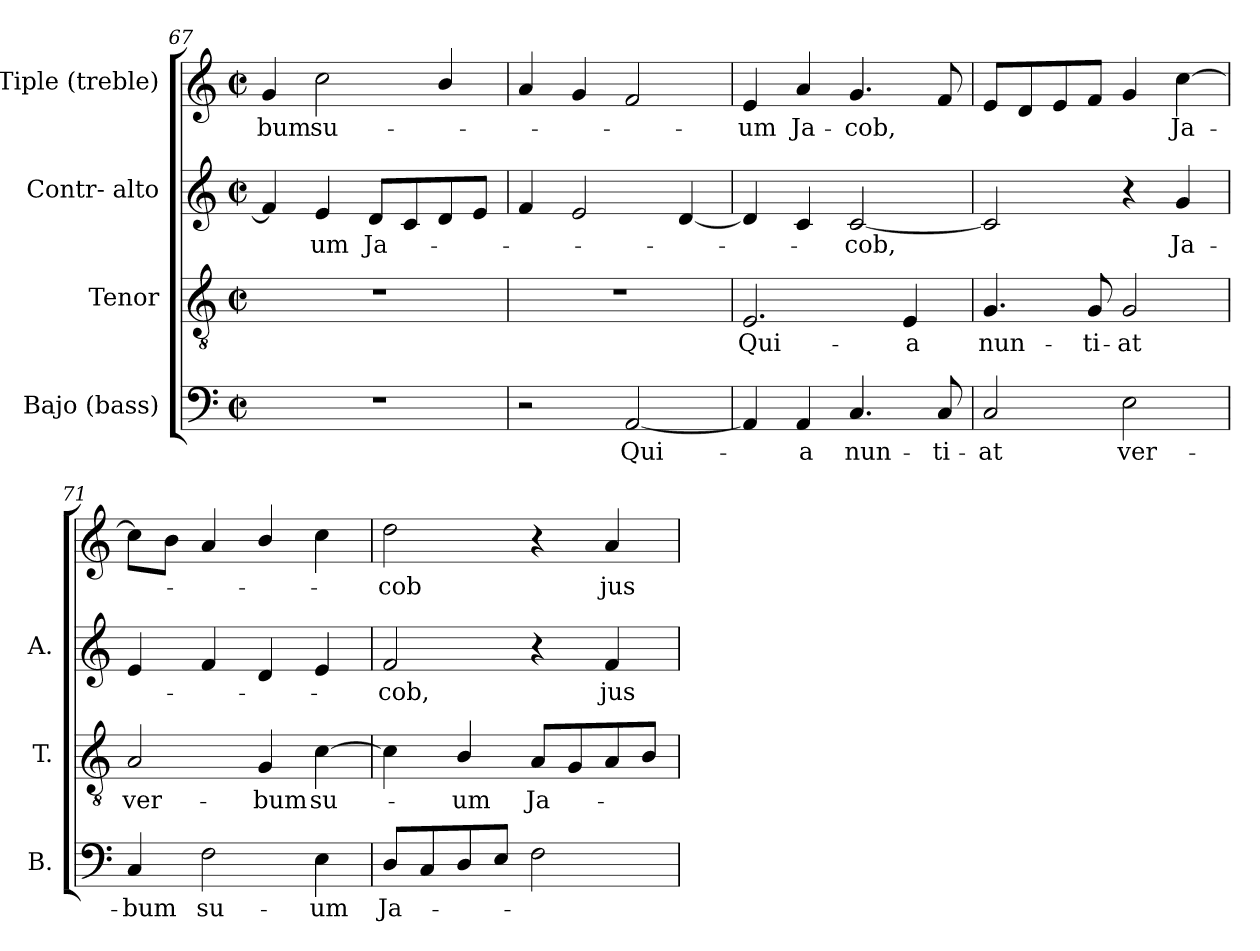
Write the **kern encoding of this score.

**kern	**text	**kern	**text	**kern	**text	**kern	**text
*part4	*part4	*part3	*part3	*part2	*part2	*part1	*part1
*staff4	*staff4	*staff3	*staff3	*staff2	*staff2	*staff1	*staff1
*I"Bajo (bass)	*	*I"Tenor	*	*I"Contr- alto	*	*I"Tiple (treble)	*
*I'B.	*	*I'T.	*	*I'A.	*	*	*
*clefF4	*	*clefGv2	*	*clefG2	*	*clefG2	*
*	*	*ITrd7c12	*	*	*	*	*
*k[]	*	*k[]	*	*k[]	*	*k[]	*
*C:	*	*C:	*	*C:	*	*C:	*
*M2/2	*	*M2/2	*	*M2/2	*	*M2/2	*
*met(c|)	*	*met(c|)	*	*met(c|)	*	*met(c|)	*
=67	=67	=67	=67	=67	=67	=67	=67
!	!	!	!	!	!	!	!LO:LY:b:color=#000000
1r	.	1r	.	4fi/]	.	4gi/	-bum
!	!	!	!	!	!LO:LY:b:color=#000000	!	!
!	!	!	!	!	!	!	!LO:LY:b:color=#000000
.	.	.	.	4ei/	-um	2cci\	su-
!	!	!	!	!	!LO:LY:b:color=#000000	!	!
.	.	.	.	8di/L	Ja-	.	.
.	.	.	.	8ci/	.	.	.
.	.	.	.	8di/	.	4bi/	.
.	.	.	.	8ei/J	.	.	.
=68	=68	=68	=68	=68	=68	=68	=68
2r	.	1r	.	4fi/	.	4ai/	.
.	.	.	.	2ei/	.	4gi/	.
!	!LO:LY:b:color=#000000	!	!	!	!	!	!
[2AAi/	Qui-	.	.	.	.	2fi/	.
.	.	.	.	[4di/	.	.	.
=69	=69	=69	=69	=69	=69	=69	=69
!	!	!	!LO:LY:b:color=#000000	!	!	!	!
!	!	!	!	!	!	!	!LO:LY:b:color=#000000
4AAi/]	.	2.EEi/	Qui-	4di/]	.	4ei/	-um
!	!LO:LY:b:color=#000000	!	!	!	!	!	!
!	!	!	!	!	!	!	!LO:LY:b:color=#000000
4AAi/	-a	.	.	4ci/	.	4ai/	Ja-
!	!LO:LY:b:color=#000000	!	!	!	!	!	!
!	!	!	!	!	!LO:LY:b:color=#000000	!	!
!	!	!	!	!	!	!	!LO:LY:b:color=#000000
4.Ci/	nun-	.	.	[2ci/	-cob,	4.gi/	-cob,
!	!	!	!LO:LY:b:color=#000000	!	!	!	!
.	.	4EEi/	-a	.	.	.	.
!	!LO:LY:b:color=#000000	!	!	!	!	!	!
8Ci/	-ti-	.	.	.	.	8fi/	.
!!LO:LB:g=z
=70	=70	=70	=70	=70	=70	=70	=70
!	!LO:LY:b:color=#000000	!	!	!	!	!	!
!	!	!	!LO:LY:b:color=#000000	!	!	!	!
2Ci/	-at	4.GGi/	nun-	2ci/]	.	8ei/L	.
.	.	.	.	.	.	8di/	.
.	.	.	.	.	.	8ei/	.
!	!	!	!LO:LY:b:color=#000000	!	!	!	!
.	.	8GGi/	-ti-	.	.	8fi/J	.
!	!LO:LY:b:color=#000000	!	!	!	!	!	!
!	!	!	!LO:LY:b:color=#000000	!	!	!	!
2Ei\	ver-	2GGi/	-at	4r	.	4gi/	.
!	!	!	!	!	!LO:LY:b:color=#000000	!	!
!	!	!	!	!	!	!	!LO:LY:b:color=#000000
.	.	.	.	4gi/	Ja-	[4cci\	Ja-
=71	=71	=71	=71	=71	=71	=71	=71
!	!LO:LY:b:color=#000000	!	!	!	!	!	!
!	!	!	!LO:LY:b:color=#000000	!	!	!	!
4Ci/	-bum	2AAi/	ver-	4ei/	.	8cci\L]	.
.	.	.	.	.	.	8bi\J	.
!	!LO:LY:b:color=#000000	!	!	!	!	!	!
2Fi\	su-	.	.	4fi/	.	4ai/	.
!	!	!	!LO:LY:b:color=#000000	!	!	!	!
.	.	4GGi/	-bum	4di/	.	4bi/	.
!	!LO:LY:b:color=#000000	!	!	!	!	!	!
!	!	!	!LO:LY:b:color=#000000	!	!	!	!
4Ei\	-um	[4Ci\	su-	4ei/	.	4cci\	.
=72	=72	=72	=72	=72	=72	=72	=72
!	!LO:LY:b:color=#000000	!	!	!	!	!	!
!	!	!	!	!	!LO:LY:b:color=#000000	!	!
!	!	!	!	!	!	!	!LO:LY:b:color=#000000
8Di/L	Ja-	4Ci\]	.	2fi/	-cob,	2ddi\	-cob
8Ci/	.	.	.	.	.	.	.
!	!	!	!LO:LY:b:color=#000000	!	!	!	!
8Di/	.	4BBi/	-um	.	.	.	.
8Ei/J	.	.	.	.	.	.	.
!	!	!	!LO:LY:b:color=#000000	!	!	!	!
2Fi\	.	8AAi/L	Ja-	4r	.	4r	.
.	.	8GGi/	.	.	.	.	.
!	!	!	!	!	!LO:LY:b:color=#000000	!	!
!	!	!	!	!	!	!	!LO:LY:b:color=#000000
.	.	8AAi/	.	4fi/	jus-	4ai/	jus-
.	.	8BBi/J	.	.	.	.	.
=	=	=	=	=	=	=	=
*-	*-	*-	*-	*-	*-	*-	*-
